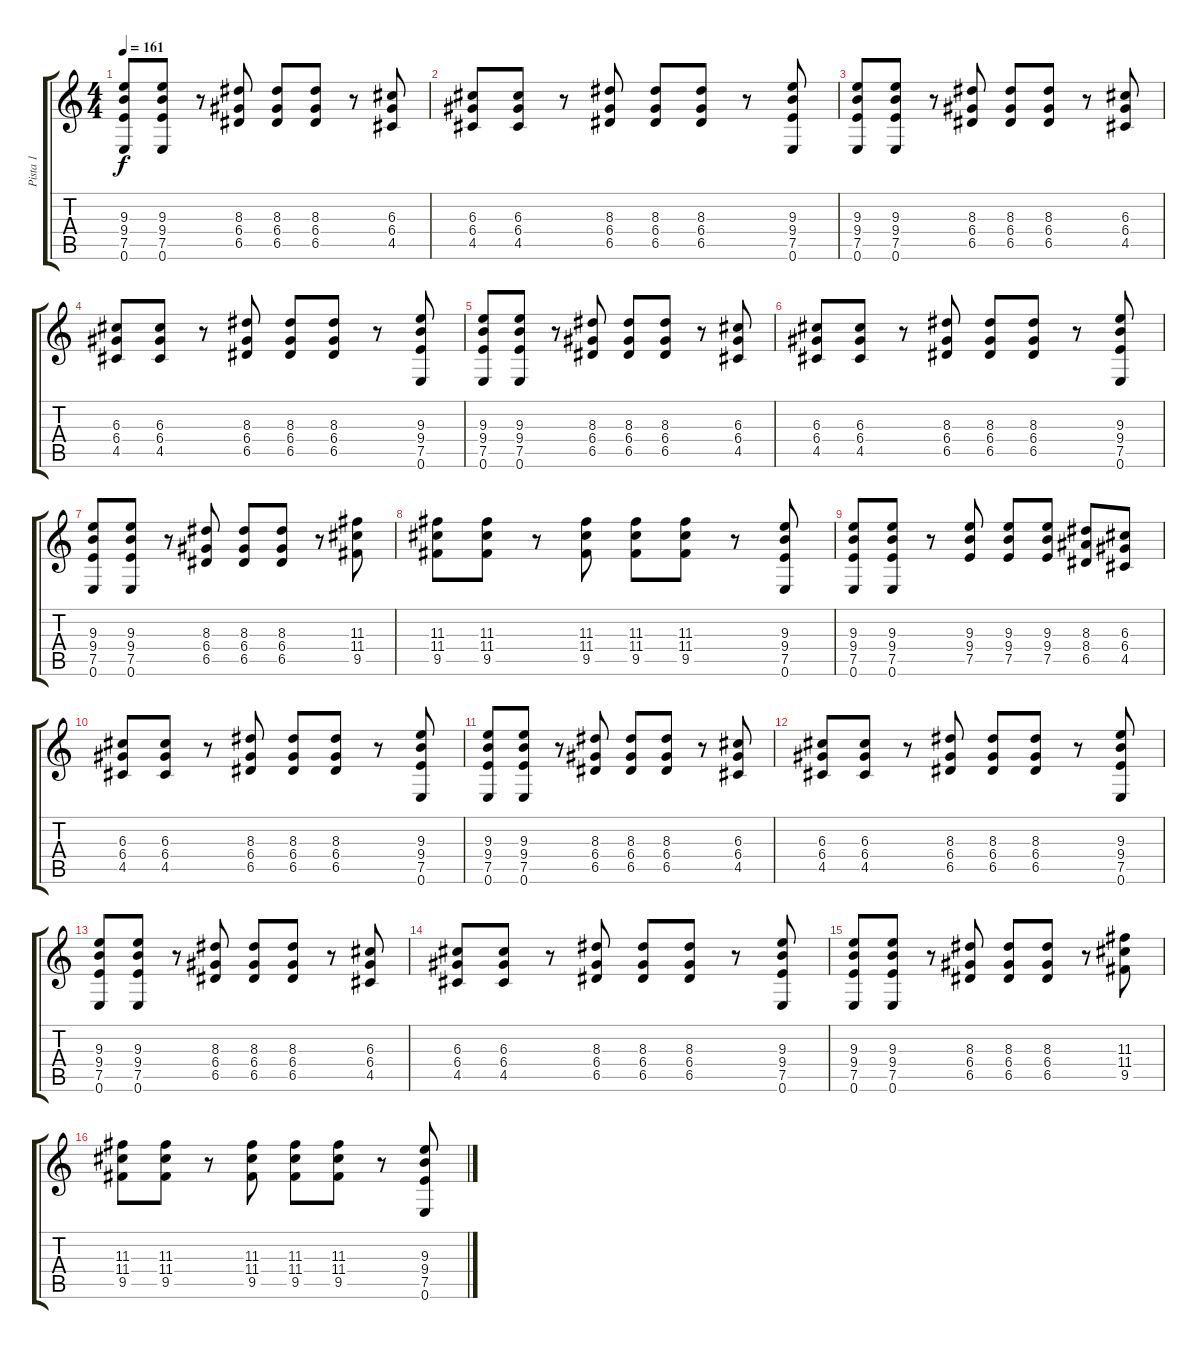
\track ("Pista 1" "Pista 1") {instrument overdrivenguitar}
\staff {score tabs}
\tuning (E4 B3 G3 D3 A2 E2) {hide}
\ts (4 4)
\tempo 161
\clef g2
\ks c
(9.3 9.4 7.5 0.6).8{dy f} (9.3 9.4 7.5 0.6).8 r.8 (8.3 6.4 6.5).8 (8.3 6.4 6.5).8 (8.3 6.4 6.5).8 r.8 (6.3 6.4 4.5).8 |
(6.3 6.4 4.5).8 (6.3 6.4 4.5).8 r.8 (8.3 6.4 6.5).8 (8.3 6.4 6.5).8 (8.3 6.4 6.5).8 r.8 (9.3 9.4 7.5 0.6).8 |
(9.3 9.4 7.5 0.6).8 (9.3 9.4 7.5 0.6).8 r.8 (8.3 6.4 6.5).8 (8.3 6.4 6.5).8 (8.3 6.4 6.5).8 r.8 (6.3 6.4 4.5).8 |
(6.3 6.4 4.5).8 (6.3 6.4 4.5).8 r.8 (8.3 6.4 6.5).8 (8.3 6.4 6.5).8 (8.3 6.4 6.5).8 r.8 (9.3 9.4 7.5 0.6).8 |
(9.3 9.4 7.5 0.6).8 (9.3 9.4 7.5 0.6).8 r.8 (8.3 6.4 6.5).8 (8.3 6.4 6.5).8 (8.3 6.4 6.5).8 r.8 (6.3 6.4 4.5).8 |
(6.3 6.4 4.5).8 (6.3 6.4 4.5).8 r.8 (8.3 6.4 6.5).8 (8.3 6.4 6.5).8 (8.3 6.4 6.5).8 r.8 (9.3 9.4 7.5 0.6).8 |
(9.3 9.4 7.5 0.6).8 (9.3 9.4 7.5 0.6).8 r.8 (8.3 6.4 6.5).8 (8.3 6.4 6.5).8 (8.3 6.4 6.5).8 r.8 (11.3 11.4 9.5).8 |
(11.3 11.4 9.5).8 (11.3 11.4 9.5).8 r.8 (11.3 11.4 9.5).8 (11.3 11.4 9.5).8 (11.3 11.4 9.5).8 r.8 (9.3 9.4 7.5 0.6).8 |
(9.3 9.4 7.5 0.6).8 (9.3 9.4 7.5 0.6).8 r.8 (9.3 9.4 7.5).8 (9.3 9.4 7.5).8 (9.3 9.4 7.5).8 (8.3 8.4 6.5).8 (6.3 6.4 4.5).8 |
(6.3 6.4 4.5).8 (6.3 6.4 4.5).8 r.8 (8.3 6.4 6.5).8 (8.3 6.4 6.5).8 (8.3 6.4 6.5).8 r.8 (9.3 9.4 7.5 0.6).8 |
(9.3 9.4 7.5 0.6).8 (9.3 9.4 7.5 0.6).8 r.8 (8.3 6.4 6.5).8 (8.3 6.4 6.5).8 (8.3 6.4 6.5).8 r.8 (6.3 6.4 4.5).8 |
(6.3 6.4 4.5).8 (6.3 6.4 4.5).8 r.8 (8.3 6.4 6.5).8 (8.3 6.4 6.5).8 (8.3 6.4 6.5).8 r.8 (9.3 9.4 7.5 0.6).8 |
(9.3 9.4 7.5 0.6).8 (9.3 9.4 7.5 0.6).8 r.8 (8.3 6.4 6.5).8 (8.3 6.4 6.5).8 (8.3 6.4 6.5).8 r.8 (6.3 6.4 4.5).8 |
(6.3 6.4 4.5).8 (6.3 6.4 4.5).8 r.8 (8.3 6.4 6.5).8 (8.3 6.4 6.5).8 (8.3 6.4 6.5).8 r.8 (9.3 9.4 7.5 0.6).8 |
(9.3 9.4 7.5 0.6).8 (9.3 9.4 7.5 0.6).8 r.8 (8.3 6.4 6.5).8 (8.3 6.4 6.5).8 (8.3 6.4 6.5).8 r.8 (11.3 11.4 9.5).8 |
(11.3 11.4 9.5).8 (11.3 11.4 9.5).8 r.8 (11.3 11.4 9.5).8 (11.3 11.4 9.5).8 (11.3 11.4 9.5).8 r.8 (9.3 9.4 7.5 0.6).8
